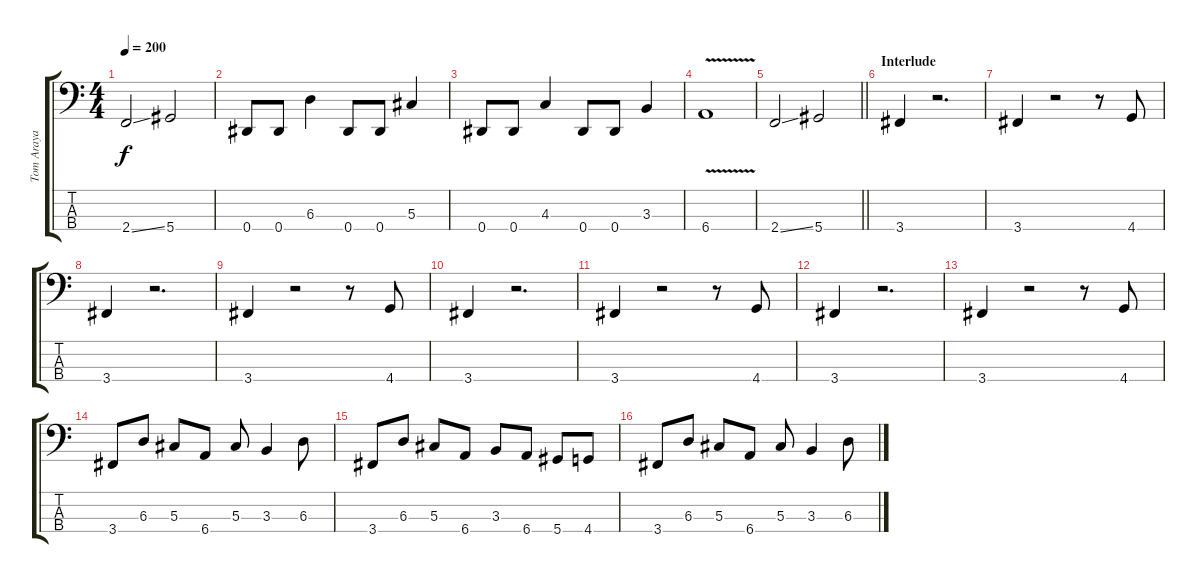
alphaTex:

\track ("Tom Araya (Bass)" "Tom Araya ") {instrument electricbasspick}
\staff {score tabs}
\tuning (Gb2 Db2 Ab1 Eb1) {hide}
\ts (4 4)
\tempo 200
\clef f4
\ks c
2.4{ss}.2{dy f} 5.4.2 |
0.4.8 0.4.8 6.3.4 0.4.8 0.4.8 5.3.4 |
0.4.8 0.4.8 4.3.4 0.4.8 0.4.8 3.3.4 |
6.4{v}.1 |
\barLineRight lightlight
2.4{ss}.2 5.4.2 |
\section ("" "Interlude")
3.4.4 r.2{d} |
3.4.4 r.2 r.8 4.4.8 |
3.4.4 r.2{d} |
3.4.4 r.2 r.8 4.4.8 |
3.4.4 r.2{d} |
3.4.4 r.2 r.8 4.4.8 |
3.4.4 r.2{d} |
3.4.4 r.2 r.8 4.4.8 |
3.4.8 6.3.8 5.3.8 6.4.8 5.3.8 3.3.4 6.3.8 |
3.4.8 6.3.8 5.3.8 6.4.8 3.3.8 6.4.8 5.4.8 4.4.8 |
3.4.8 6.3.8 5.3.8 6.4.8 5.3.8 3.3.4 6.3.8
